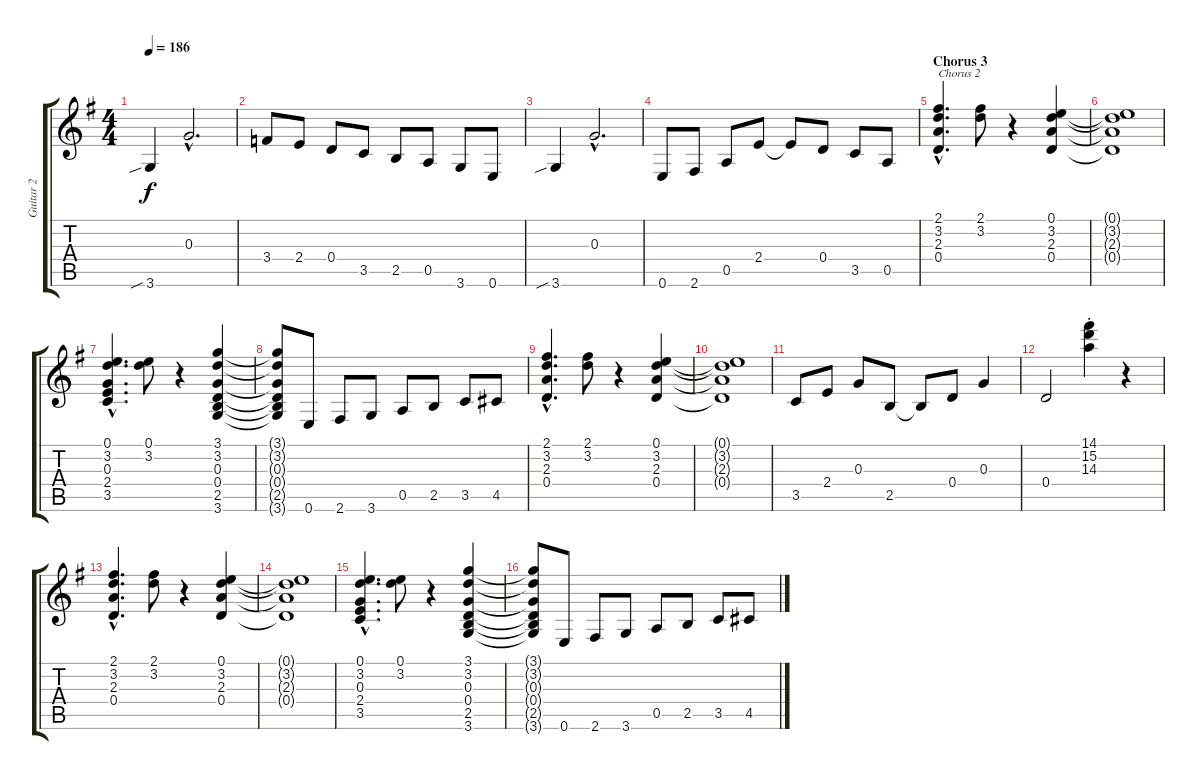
\track ("Guitar 2" "Guitar 2") {instrument electricguitarclean}
\staff {score tabs}
\tuning (E4 B3 G3 D3 A2 E2) {hide}
\ts (4 4)
\tempo 186
\clef g2
\ks g
3.6{sib}.4{dy f} 0.3{hac}.2{d} |
3.4.8 2.4.8 0.4.8 3.5.8 2.5.8 0.5.8 3.6.8 0.6.8 |
3.6{sib}.4 0.3{hac}.2{d} |
0.6.8 2.6.8 0.5.8 2.4.8 2.4{t}.8 0.4.8 3.5.8 0.5.8 |
\section ("" "Chorus 3")
(2.1{hac} 3.2{hac} 2.3{hac} 0.4{hac}).4{d txt "Chorus 2"} (2.1 3.2).8 r.4 (0.1 3.2 2.3 0.4).4 |
(0.1{t} 3.2{t} 2.3{t} 0.4{t}).1 |
(0.1{hac} 3.2{hac} 0.3{hac} 2.4{hac} 3.5{hac}).4{d} (0.1 3.2).8 r.4 (3.1 3.2 0.3 0.4 2.5 3.6).4 |
(3.1{t} 3.2{t} 0.3{t} 0.4{t} 2.5{t} 3.6{t}).8 0.6.8 2.6.8 3.6.8 0.5.8 2.5.8 3.5.8 4.5.8 |
(2.1{hac} 3.2{hac} 2.3{hac} 0.4{hac}).4{d} (2.1 3.2).8 r.4 (0.1 3.2 2.3 0.4).4 |
(0.1{t} 3.2{t} 2.3{t} 0.4{t}).1 |
3.5.8 2.4.8 0.3.8 2.5.8 2.5{t}.8 0.4.8 0.3.4 |
0.4.2 (14.1{st} 15.2{st} 14.3{st}).4 r.4 |
(2.1{hac} 3.2{hac} 2.3{hac} 0.4{hac}).4{d} (2.1 3.2).8 r.4 (0.1 3.2 2.3 0.4).4 |
(0.1{t} 3.2{t} 2.3{t} 0.4{t}).1 |
(0.1{hac} 3.2{hac} 0.3{hac} 2.4{hac} 3.5{hac}).4{d} (0.1 3.2).8 r.4 (3.1 3.2 0.3 0.4 2.5 3.6).4 |
(3.1{t} 3.2{t} 0.3{t} 0.4{t} 2.5{t} 3.6{t}).8 0.6.8 2.6.8 3.6.8 0.5.8 2.5.8 3.5.8 4.5.8
